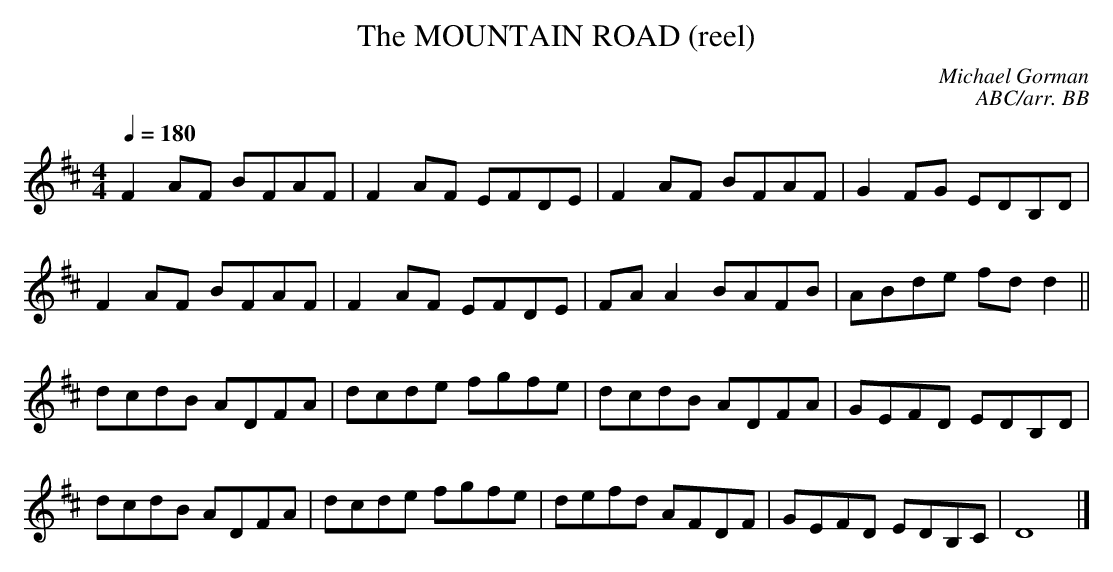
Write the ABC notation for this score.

X:1
T:MOUNTAIN ROAD (reel), The
C:Michael Gorman
C:ABC/arr. BB
M:4/4
L:1/8
Q:1/4=180
K:D
F2AF BFAF|F2AF EFDE|F2AF BFAF|G2FG EDB,D|
F2AF BFAF|F2AF EFDE|FAA2 BAFB|ABde fdd2||
dcdB ADFA|dcde fgfe|dcdB ADFA|GEFD EDB,D|
dcdB ADFA|dcde fgfe|defd AFDF|GEFD EDB,C|D8|]
